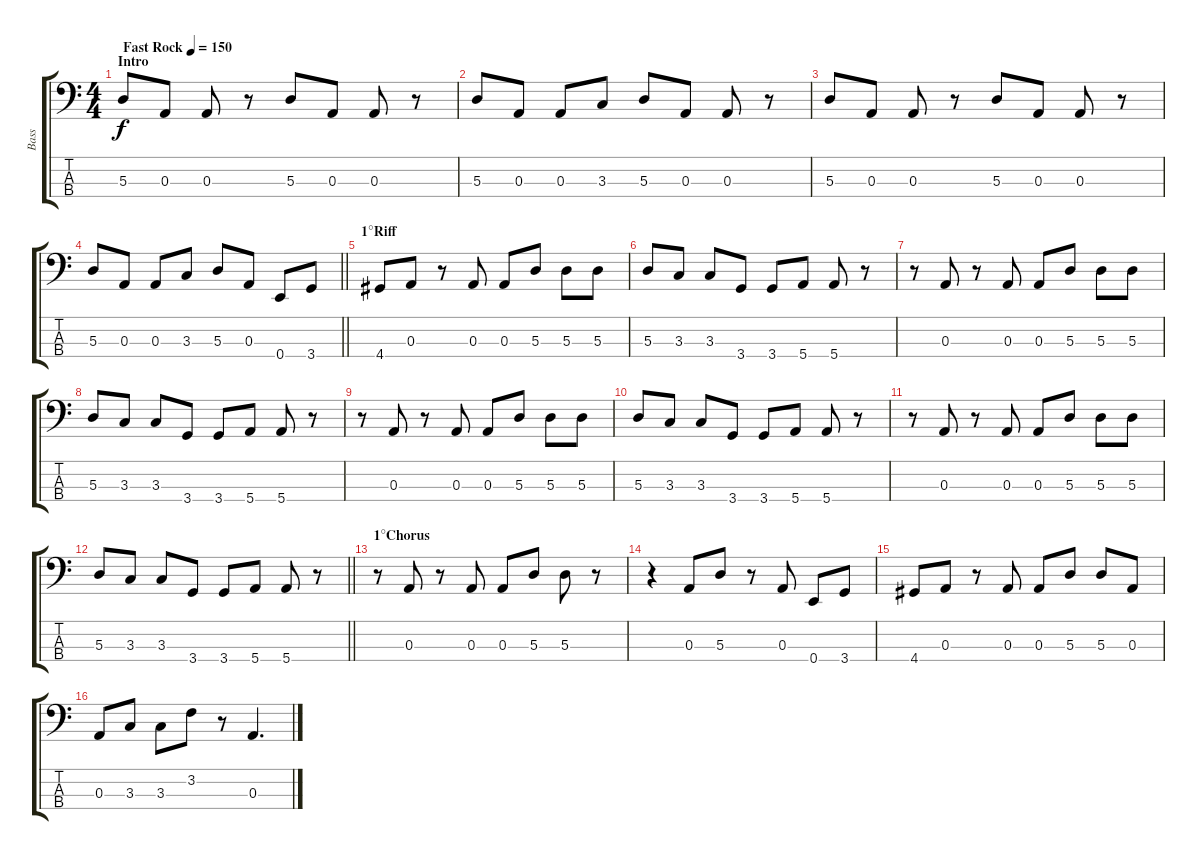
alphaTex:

\track ("Bass" "Bass") {instrument electricbassfinger}
\staff {score tabs}
\tuning (G2 D2 A1 E1) {hide}
\ts (4 4)
\section ("" "Intro")
\tempo (150 "Fast Rock")
\clef f4
\ks c
5.3.8{dy f instrument electricbassfinger} 0.3.8 0.3.8 r.8 5.3.8 0.3.8 0.3.8 r.8 |
5.3.8 0.3.8 0.3.8 3.3.8 5.3.8 0.3.8 0.3.8 r.8 |
5.3.8 0.3.8 0.3.8 r.8 5.3.8 0.3.8 0.3.8 r.8 |
\barLineRight lightlight
5.3.8 0.3.8 0.3.8 3.3.8 5.3.8 0.3.8 0.4.8 3.4.8 |
\section ("" "1°Riff")
4.4.8 0.3.8 r.8 0.3.8 0.3.8 5.3.8 5.3.8 5.3.8 |
5.3.8 3.3.8 3.3.8 3.4.8 3.4.8 5.4.8 5.4.8 r.8 |
r.8 0.3.8 r.8 0.3.8 0.3.8 5.3.8 5.3.8 5.3.8 |
5.3.8 3.3.8 3.3.8 3.4.8 3.4.8 5.4.8 5.4.8 r.8 |
r.8 0.3.8 r.8 0.3.8 0.3.8 5.3.8 5.3.8 5.3.8 |
5.3.8 3.3.8 3.3.8 3.4.8 3.4.8 5.4.8 5.4.8 r.8 |
r.8 0.3.8 r.8 0.3.8 0.3.8 5.3.8 5.3.8 5.3.8 |
\barLineRight lightlight
5.3.8 3.3.8 3.3.8 3.4.8 3.4.8 5.4.8 5.4.8 r.8 |
\section ("" "1°Chorus")
r.8 0.3.8 r.8 0.3.8 0.3.8 5.3.8 5.3.8 r.8 |
r.4 0.3.8 5.3.8 r.8 0.3.8 0.4.8 3.4.8 |
4.4.8 0.3.8 r.8 0.3.8 0.3.8 5.3.8 5.3.8 0.3.8 |
0.3.8 3.3.8 3.3.8 3.2.8 r.8 0.3.4{d}
